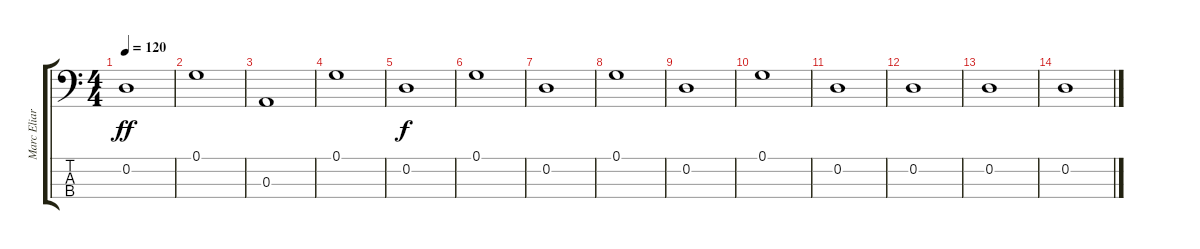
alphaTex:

\track ("Marc Eliard" "Marc Eliar") {instrument electricbassfinger}
\staff {score tabs}
\tuning (G2 D2 A1 E1) {hide}
\ts (4 4)
\tempo 120
\clef f4
\ks c
0.2.1{dy ff} |
0.1.1 |
0.3.1 |
0.1.1 |
0.2.1{dy f} |
0.1.1 |
0.2.1 |
0.1.1 |
0.2.1 |
0.1.1 |
0.2.1 |
0.2.1 |
0.2.1 |
0.2.1
